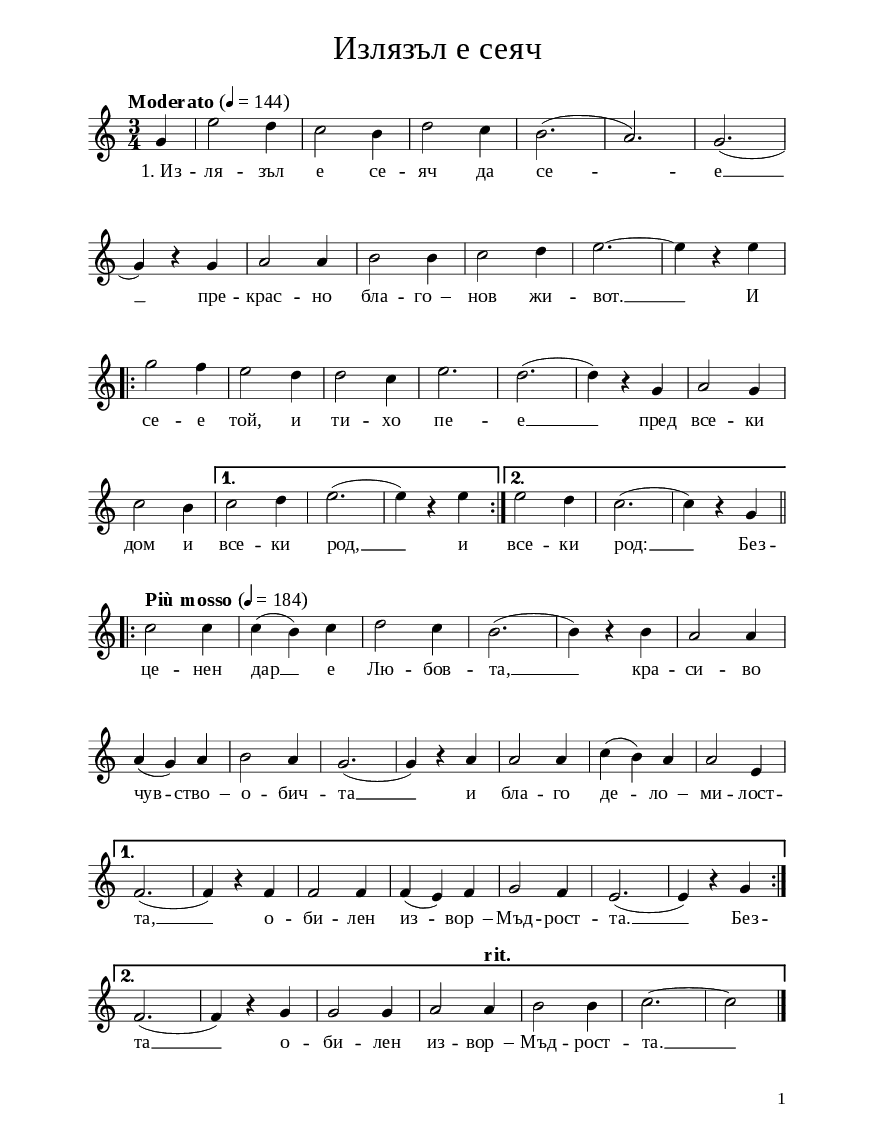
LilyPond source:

\version "2.24.4"

% include paper part and global functions
\include "include/globals.ily"

"rightBraces018" = \markup {
  \column {
    % repeat braces
    \translate #'(0 . -5.6 )
    \right-brace #18


    \translate #'(0 . -10 )
    \right-brace #45

    \translate #'(0 . -14.9 )
    \right-brace #18



  }
  \column {
    % repeat numbers
    \translate #'(0 . -6.2 )
    2

    \translate #'(0 . -12.2 )
    2

    \translate #'(0 . -18.9 )
    2
  }
}

\bookpart {
  \label #'ref018
  \tocItem \markup "Излязъл е сеяч"
  \include "include/bookpart-paper.ily"
  \score {
    \include "include/score-layout.ily"

    \new Voice \absolute  {
      \clef treble
      \key c \major
      \time 3/4
      \tempoFunc "Moderato" 4 "144"

      \partial 4 g'4| e''2 d''4| c''2 b'4|d''2 c''4| b'2. (|a'2.) g'2. (| \break

      g'4 ) r4 g'4 | a'2 a'4 | b'2 b'4 | c''2 d''4 | e''2.~ e''4 r4 e'' | \break

      \repeat volta 2 {
        g''2 f''4 | e''2 d''4 | d''2 c''4 | e''2.| d''2. ( |d''4) r4 g'4| a'2 g'4| \break

        c''2 b'4 |
      }
      \alternative {
        {  c''2 d''4| e''2. (| e''4 ) r4  e''4| }
        { e''2 d''4 | c''2. (| c''4 )  r4 g'4  |  \break }
      }

      \repeat volta 2 {
        \tempoFunc "Più mosso" 4 "184"
        \bar ".|:-||" c''2 c''4 | c''4 ( b'4 ) c''4 | d''2 c''4 | b'2. (| b'4 ) r4 b'4 | a'2 a'4 | \break
        a'4 ( g'4 ) a'4 | b'2 a'4 | g'2. ( | g'4 ) r4 a'4 | a'2 a'4 | c''4 ( b'4) a'4 | a'2 e'4 |  \break
      }
      \alternative {
        {  f'2. (|  f'4 )  r4 f'4 | f'2 f'4 | f'4 ( e'4 ) f'4 | g'2 f'4 |e'2. (| e'4 ) r4 g'4   \break }
        {
          f'2. (|  f'4 ) r4 g'4 | g'2 g'4 | a'2
          \override Score.RehearsalMark.outside-staff-priority = #599
          \tempo"rit."  % places rit. below alternative bracket
          a'4 | b'2 b'4 | c''2. ~ | c''2  \bar "|." \pageBreak
        }
      }
    }

    \addlyrics {
      "1. Из" -- ля -- зъл е се -- яч да се -- е __
      пре -- крас -- но бла -- "го  –" нов жи -- вот. __ И
      се -- е той, и ти -- хо пе -- е __ пред все -- ки
      дом и все -- ки род, __  и все -- ки род: __ Без --
      це -- нен дар __ е Лю -- бов -- та, __ кра --  си -- во
      чув -- "ство  –" о -- бич -- та __  и бла -- го де -- "ло  –" ми -- лост --
      та, __  о -- би -- лен из -- "вор  –" Мъд -- рост -- та. __ Без --
      та  __  о -- би -- лен из -- "вор  –" Мъд -- рост -- та. __
    }

    \header {
      title = \titleFunc #'ref_desc_2 "Излязъл е сеяч" "Izljazăl e sejač"
    }

    \midi{}

  } % score


  \markup \abs-fontsize #11 {
    \hspace #25
    \override #`(baseline-skip . ,bgCoupletBaselineSkip) % affects space between column lines
    \column {

      \line { 2. И който чуе, в миг потръпва }
      \line {   "   " от тоя благ и мил напев; }
      \line {   "   " и просиява, и възкръсва, }
      \line {   "   " и благославя тоз посев. }
      \line { " " }
      \line { "   " \italic {Припев: } }
      \line {  "   " Безценен дар е Любовта, }
      \line { "   " красиво чувство – обичта }
      \line { "   " и благо дело – милостта, }
      \line {  "   " обилен извор – Мъдростта.}

      \line { " " }
      \line { "   " \italic {Припев ...} }

      \line { " " }
      \line { 3. Любов Вселената облива, }
      \line {   "   " от обич грее всяка твар; }
      \line {   "   " живот в живота се прелива, }
      \line {   "   " тук няма вече млад и стар. }
      \line { " " }
      \line { "   " \italic {Припев ...} }
    }
    \"rightBraces018"
  }


} % bookpart
